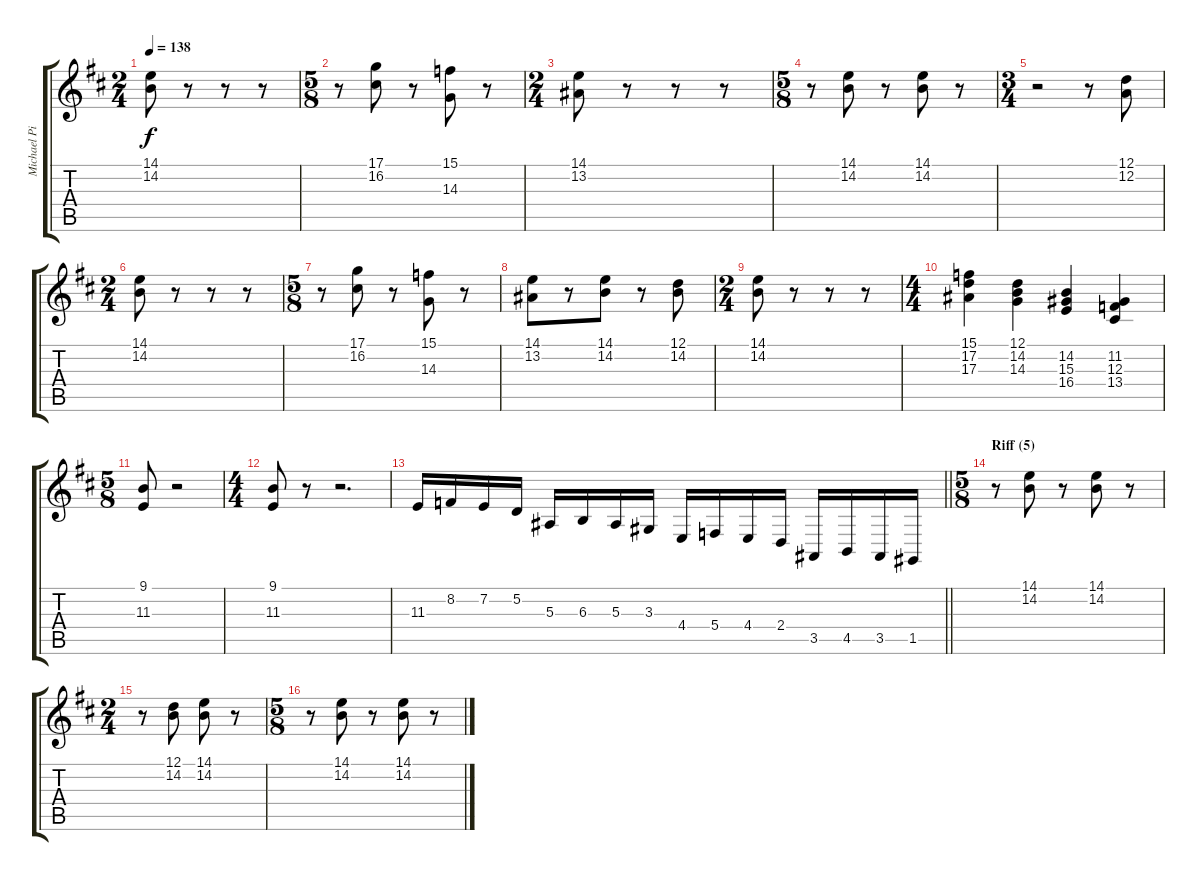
\track ("Michael Pinnella (piano)" "Michael Pi") {instrument acousticgrandpiano}
\staff {score tabs}
\tuning (D4 A3 F3 C3 G2 D2) {hide}
\ts (2 4)
\tempo 138
\clef g2
\ks bminor
(14.1 14.2).8{dy f} r.8 r.8 r.8 |
\ts (5 8)
r.8 (17.1 16.2).8 r.8 (15.1 14.3).8 r.8 |
\ts (2 4)
(14.1 13.2).8 r.8 r.8 r.8 |
\ts (5 8)
r.8 (14.1 14.2).8 r.8 (14.1 14.2).8 r.8 |
\ts (3 4)
r.2 r.8 (12.1 12.2).8 |
\ts (2 4)
(14.1 14.2).8 r.8 r.8 r.8 |
\ts (5 8)
r.8 (17.1 16.2).8 r.8 (15.1 14.3).8 r.8 |
(14.1 13.2).8 r.8 (14.1 14.2).8 r.8 (12.1 14.2).8 |
\ts (2 4)
(14.1 14.2).8 r.8 r.8 r.8 |
\ts (4 4)
(15.1 17.2 17.3).4 (12.1 14.2 14.3).4 (14.2 15.3 16.4).4 (11.2 12.3 13.4).4 |
\ts (5 8)
(9.1 11.3).8 r.2 |
\ts (4 4)
(9.1 11.3).8 r.8 r.2{d} |
\barLineRight lightlight
11.3.16 8.2.16 7.2.16 5.2.16 5.3.16 6.3.16 5.3.16 3.3.16 4.4.16 5.4.16 4.4.16 2.4.16 3.5.16 4.5.16 3.5.16 1.5.16 |
\ts (5 8)
\section ("" "Riff (5)")
r.8 (14.1 14.2).8 r.8 (14.1 14.2).8 r.8 |
\ts (2 4)
r.8 (12.1 14.2).8 (14.1 14.2).8 r.8 |
\ts (5 8)
r.8 (14.1 14.2).8 r.8 (14.1 14.2).8 r.8
